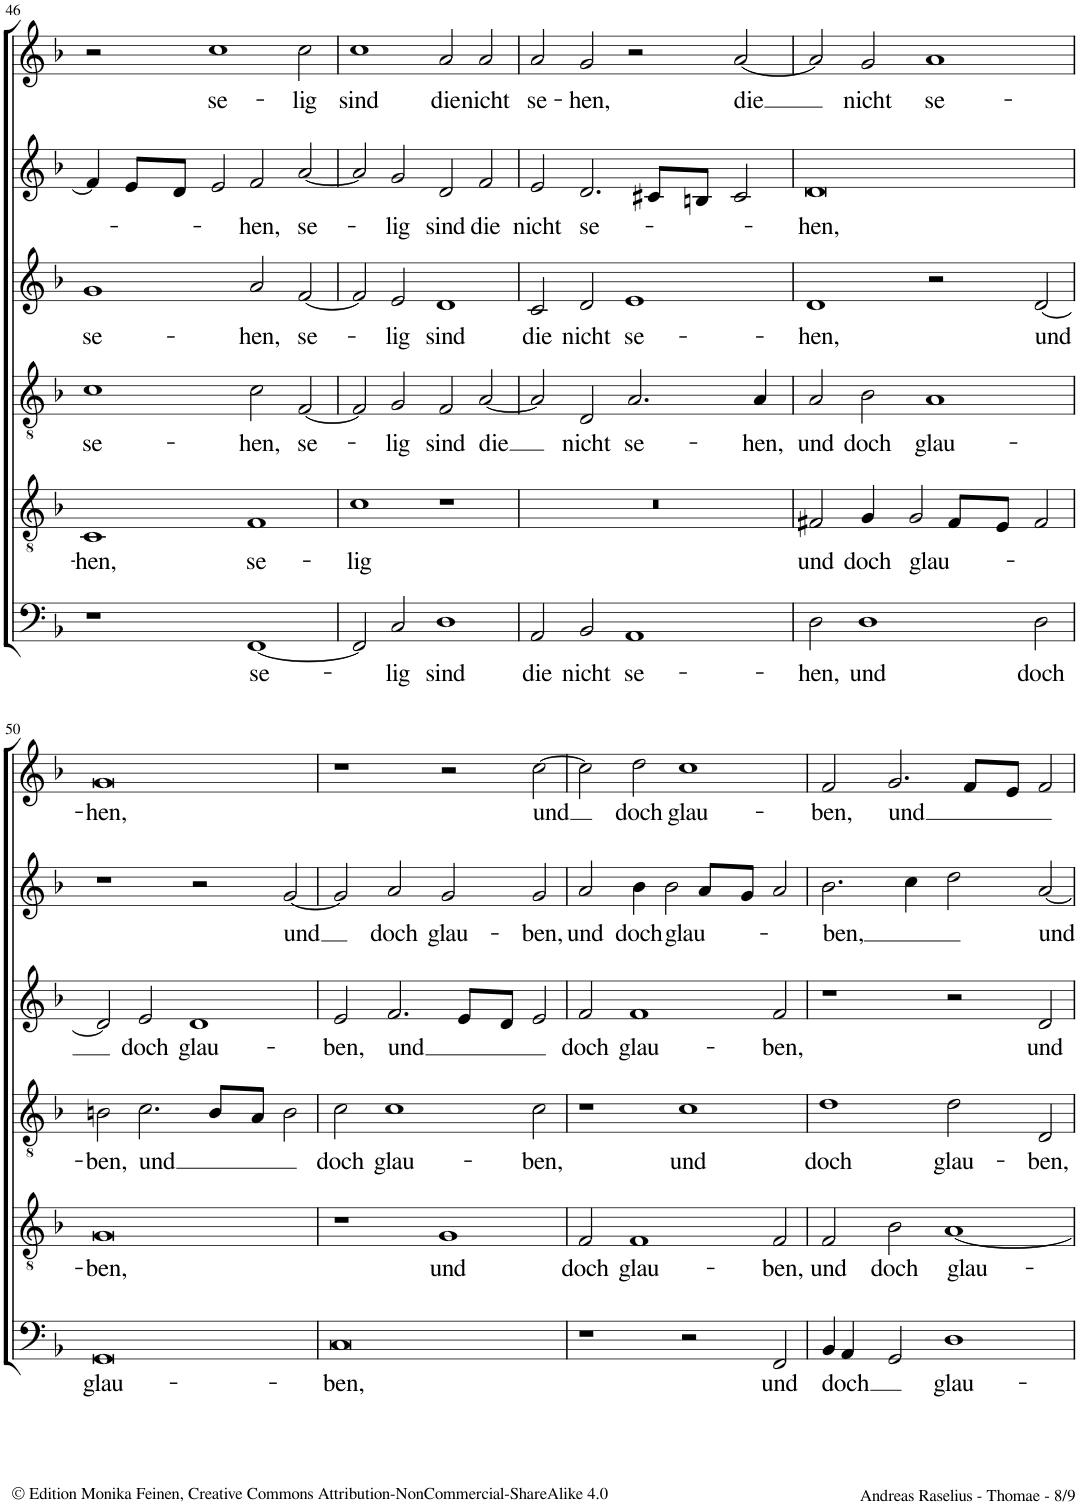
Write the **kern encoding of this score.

**kern	**text	**kern	**text	**kern	**text	**kern	**text	**kern	**text	**kern	**text
*part6	*part6	*part5	*part5	*part4	*part4	*part3	*part3	*part2	*part2	*part1	*part1
*staff6	*staff6	*staff5	*staff5	*staff4	*staff4	*staff3	*staff3	*staff2	*staff2	*staff1	*staff1
*I"Bassus	*	*I"Tenor	*	*I"Quintus	*	*I"Altus	*	*I"Sextus	*	*I"Cantus	*
!!LO:PB:g=z
*clefF4	*	*clefGv2	*	*clefGv2	*	*clefG2	*	*clefG2	*	*clefG2	*
*k[b-]	*	*k[b-]	*	*k[b-]	*	*k[b-]	*	*k[b-]	*	*k[b-]	*
*M4/2	*	*M4/2	*	*M4/2	*	*M4/2	*	*M4/2	*	*M4/2	*
*met(c|)	*	*met(c|)	*	*met(c|)	*	*met(c|)	*	*met(c|)	*	*met(c|)	*
=46	=46	=46	=46	=46	=46	=46	=46	=46	=46	=46	=46
!	!	!	!LO:LY:b	!	!LO:LY:b	!	!LO:LY:b	!	!	!	!
1r	.	1C	hen,	1c	se-	1g	se-	4f/]	.	2r	.
.	.	.	.	.	.	.	.	8e/L	.	.	.
.	.	.	.	.	.	.	.	8d/J	.	.	.
!	!	!	!	!	!	!	!	!	!	!	!LO:LY:b
.	.	.	.	.	.	.	.	2e/	.	1cc	se-
!	!LO:LY:b	!	!LO:LY:b	!	!LO:LY:b	!	!LO:LY:b	!	!LO:LY:b	!	!
[1FF	se-	1F	se-	2c\	-hen,	2a/	-hen,	2f/	hen,	.	.
!	!	!	!	!	!LO:LY:b	!	!LO:LY:b	!	!LO:LY:b	!	!LO:LY:b
.	.	.	.	[2F/	se-	[2f/	se-	[2a/	se-	2cc\	-lig
=47	=47	=47	=47	=47	=47	=47	=47	=47	=47	=47	=47
!	!	!	!LO:LY:b	!	!	!	!	!	!	!	!LO:LY:b
2FF/]	.	1c	-lig	2F/]	.	2f/]	.	2a/]	.	1cc	sind
!	!LO:LY:b	!	!	!	!LO:LY:b	!	!LO:LY:b	!	!LO:LY:b	!	!
2C/	-lig	.	.	2G/	-lig	2e/	-lig	2g/	-lig	.	.
!	!LO:LY:b	!	!	!	!LO:LY:b	!	!LO:LY:b	!	!LO:LY:b	!	!LO:LY:b
1D	sind	1r	.	2F/	sind	1d	sind	2d/	sind	2a/	die
!	!	!	!	!	!LO:LY:b	!	!	!	!LO:LY:b	!	!LO:LY:b
.	.	.	.	[2A/	die	.	.	2f/	die	2a/	nicht
=48	=48	=48	=48	=48	=48	=48	=48	=48	=48	=48	=48
!	!LO:LY:b	!	!	!	!	!	!LO:LY:b	!	!LO:LY:b	!	!LO:LY:b
2AA/	die	0r	.	2A/]	.	2c/	die	2e/	nicht	2a/	se-
!	!LO:LY:b	!	!	!	!LO:LY:b	!	!LO:LY:b	!	!LO:LY:b	!	!LO:LY:b
2BB-/	nicht	.	.	2D/	nicht	2d/	nicht	2.d/	se-	2g/	-hen,
!	!LO:LY:b	!	!	!	!LO:LY:b	!	!LO:LY:b	!	!	!	!
1AA	se-	.	.	2.A/	se-	1e	se-	.	.	2r	.
.	.	.	.	.	.	.	.	8c#X/L	.	.	.
.	.	.	.	.	.	.	.	8Bn/J	.	.	.
!	!	!	!	!	!	!	!	!	!	!	!LO:LY:b
.	.	.	.	.	.	.	.	2c#/	.	[2a/	die
!	!	!	!	!	!LO:LY:b	!	!	!	!	!	!
.	.	.	.	4A/	-hen,	.	.	.	.	.	.
=49	=49	=49	=49	=49	=49	=49	=49	=49	=49	=49	=49
!	!LO:LY:b	!	!LO:LY:b	!	!LO:LY:b	!	!LO:LY:b	!	!LO:LY:b	!	!
2D\	-hen,	2F#X/	und	2A/	und	1d	-hen,	0d	-hen,	2a/]	.
!	!LO:LY:b	!	!LO:LY:b	!	!LO:LY:b	!	!	!	!	!	!LO:LY:b
1D	und	4G/	doch	2B-\	doch	.	.	.	.	2g/	nicht
!	!	!	!LO:LY:b	!	!	!	!	!	!	!	!
.	.	2G/	glau-	.	.	.	.	.	.	.	.
!	!	!	!	!	!LO:LY:b	!	!	!	!	!	!LO:LY:b
.	.	.	.	1A	glau-	2r	.	.	.	1a	se-
.	.	8F#/L	.	.	.	.	.	.	.	.	.
.	.	8E/J	.	.	.	.	.	.	.	.	.
!	!LO:LY:b	!	!	!	!	!	!LO:LY:b	!	!	!	!
2D\	doch	2F#/	.	.	.	[2d/	und	.	.	.	.
!!LO:LB:g=z
=50	=50	=50	=50	=50	=50	=50	=50	=50	=50	=50	=50
!	!LO:LY:b	!	!LO:LY:b	!	!LO:LY:b	!	!	!	!	!	!LO:LY:b
0GG	glau-	0G	-ben,	2Bn\	-ben,	2d/]	.	1r	.	0g	-hen,
!	!	!	!	!	!LO:LY:b	!	!LO:LY:b	!	!	!	!
.	.	.	.	2.c\	und	2e/	doch	.	.	.	.
!	!	!	!	!	!	!	!LO:LY:b	!	!	!	!
.	.	.	.	.	.	1d	glau-	2r	.	.	.
.	.	.	.	8B/L	.	.	.	.	.	.	.
.	.	.	.	8A/J	.	.	.	.	.	.	.
!	!	!	!	!	!	!	!	!	!LO:LY:b	!	!
.	.	.	.	2B\	.	.	.	[2g/	und	.	.
=51	=51	=51	=51	=51	=51	=51	=51	=51	=51	=51	=51
!	!LO:LY:b	!	!	!	!LO:LY:b	!	!LO:LY:b	!	!	!	!
0C	-ben,	1r	.	2c\	doch	2e/	-ben,	2g/]	.	1r	.
!	!	!	!	!	!LO:LY:b	!	!LO:LY:b	!	!LO:LY:b	!	!
.	.	.	.	1c	glau-	2.f/	und	2a/	doch	.	.
!	!	!	!LO:LY:b	!	!	!	!	!	!LO:LY:b	!	!
.	.	1G	und	.	.	.	.	2g/	glau-	2r	.
.	.	.	.	.	.	8e/L	.	.	.	.	.
.	.	.	.	.	.	8d/J	.	.	.	.	.
!	!	!	!	!	!LO:LY:b	!	!	!	!LO:LY:b	!	!LO:LY:b
.	.	.	.	2c\	-ben,	2e/	.	2g/	-ben,	[2cc\	und
=52	=52	=52	=52	=52	=52	=52	=52	=52	=52	=52	=52
!	!	!	!LO:LY:b	!	!	!	!LO:LY:b	!	!LO:LY:b	!	!
1r	.	2F/	doch	1r	.	2f/	doch	2a/	und	2cc\]	.
!	!	!	!LO:LY:b	!	!	!	!LO:LY:b	!	!LO:LY:b	!	!LO:LY:b
.	.	1F	glau-	.	.	1f	glau-	4b-\	doch	2dd\	doch
!	!	!	!	!	!	!	!	!	!LO:LY:b	!	!
.	.	.	.	.	.	.	.	2b-\	glau-	.	.
!	!	!	!	!	!LO:LY:b	!	!	!	!	!	!LO:LY:b
2r	.	.	.	1c	und	.	.	.	.	1cc	glau-
.	.	.	.	.	.	.	.	8a/L	.	.	.
.	.	.	.	.	.	.	.	8g/J	.	.	.
!	!LO:LY:b	!	!LO:LY:b	!	!	!	!LO:LY:b	!	!	!	!
2FF/	und	2F/	-ben,	.	.	2f/	-ben,	2a/	.	.	.
=53	=53	=53	=53	=53	=53	=53	=53	=53	=53	=53	=53
!	!LO:LY:b	!	!LO:LY:b	!	!LO:LY:b	!	!	!	!LO:LY:b	!	!LO:LY:b
4BB-/	doch	2F/	und	1d	doch	1r	.	2.b-\	-ben,	2f/	-ben,
4AA/	.	.	.	.	.	.	.	.	.	.	.
!	!	!	!LO:LY:b	!	!	!	!	!	!	!	!LO:LY:b
2GG/	.	2B-\	doch	.	.	.	.	.	.	2.g/	und
.	.	.	.	.	.	.	.	4cc\	.	.	.
!	!LO:LY:b	!	!LO:LY:b	!	!LO:LY:b	!	!	!	!	!	!
1D	glau-	[1A	glau-	2d\	glau-	2r	.	2dd\	.	.	.
.	.	.	.	.	.	.	.	.	.	8f/L	.
.	.	.	.	.	.	.	.	.	.	8e/J	.
!	!	!	!	!	!LO:LY:b	!	!LO:LY:b	!	!LO:LY:b	!	!
.	.	.	.	2D/	-ben,	2d/	und	[2a/	und	2f/	.
=	=	=	=	=	=	=	=	=	=	=	=
*-	*-	*-	*-	*-	*-	*-	*-	*-	*-	*-	*-
